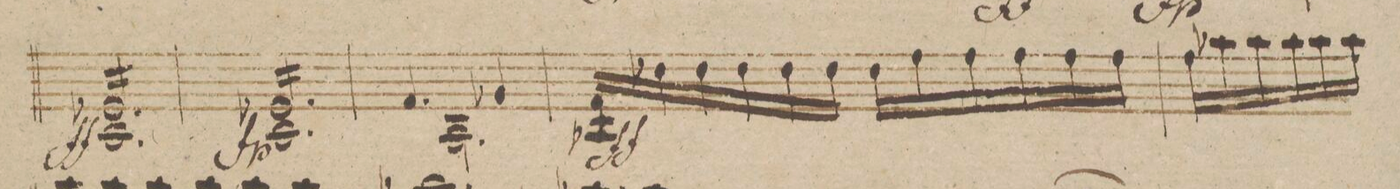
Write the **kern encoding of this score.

**kern	**dynam
*I"Violino 2do	*
*clefG2	*
*k[b-]	*
*M6/8	*
16e-XLL 16c/	ff
16e- 16c/	.
16e- 16c/	.
16e- 16c/	.
16e- 16c/	.
16e- 16c/	.
16e- 16c/	.
16e- 16c/	.
16e- 16c/	.
16e- 16c/	.
16e- 16c/	.
16e-JJ 16c/	.
=86	=86
16e-XLL 16c/	fp
16e- 16c/	.
16e- 16c/	.
16e- 16c/	.
16e- 16c/	.
16e- 16c/	.
16e- 16c/	.
16e- 16c/	.
16e- 16c/	.
16e- 16c/	.
16e- 16c/	.
16e-JJ 16c/	.
*Xtremolo	*
=87	=87
*^	*
4.f/	2.A\	.
4.g-X/	.	.
*v	*v	*
=88	=88
16fLL 16A-X/	ff
16dd-X\	.
16dd-\	.
16dd-\	.
16dd-\	.
16dd-\JJ	.
16dd-\LL	.
16ff\	.
16ff\	.
16ff\	.
16ff\	.
16ff\JJ	.
=89	=89
16ff\LL	.
16aa-X\	.
16aa-\	.
16aa-\	.
16aa-\	.
16aa-\JJ	.
*-	*-
